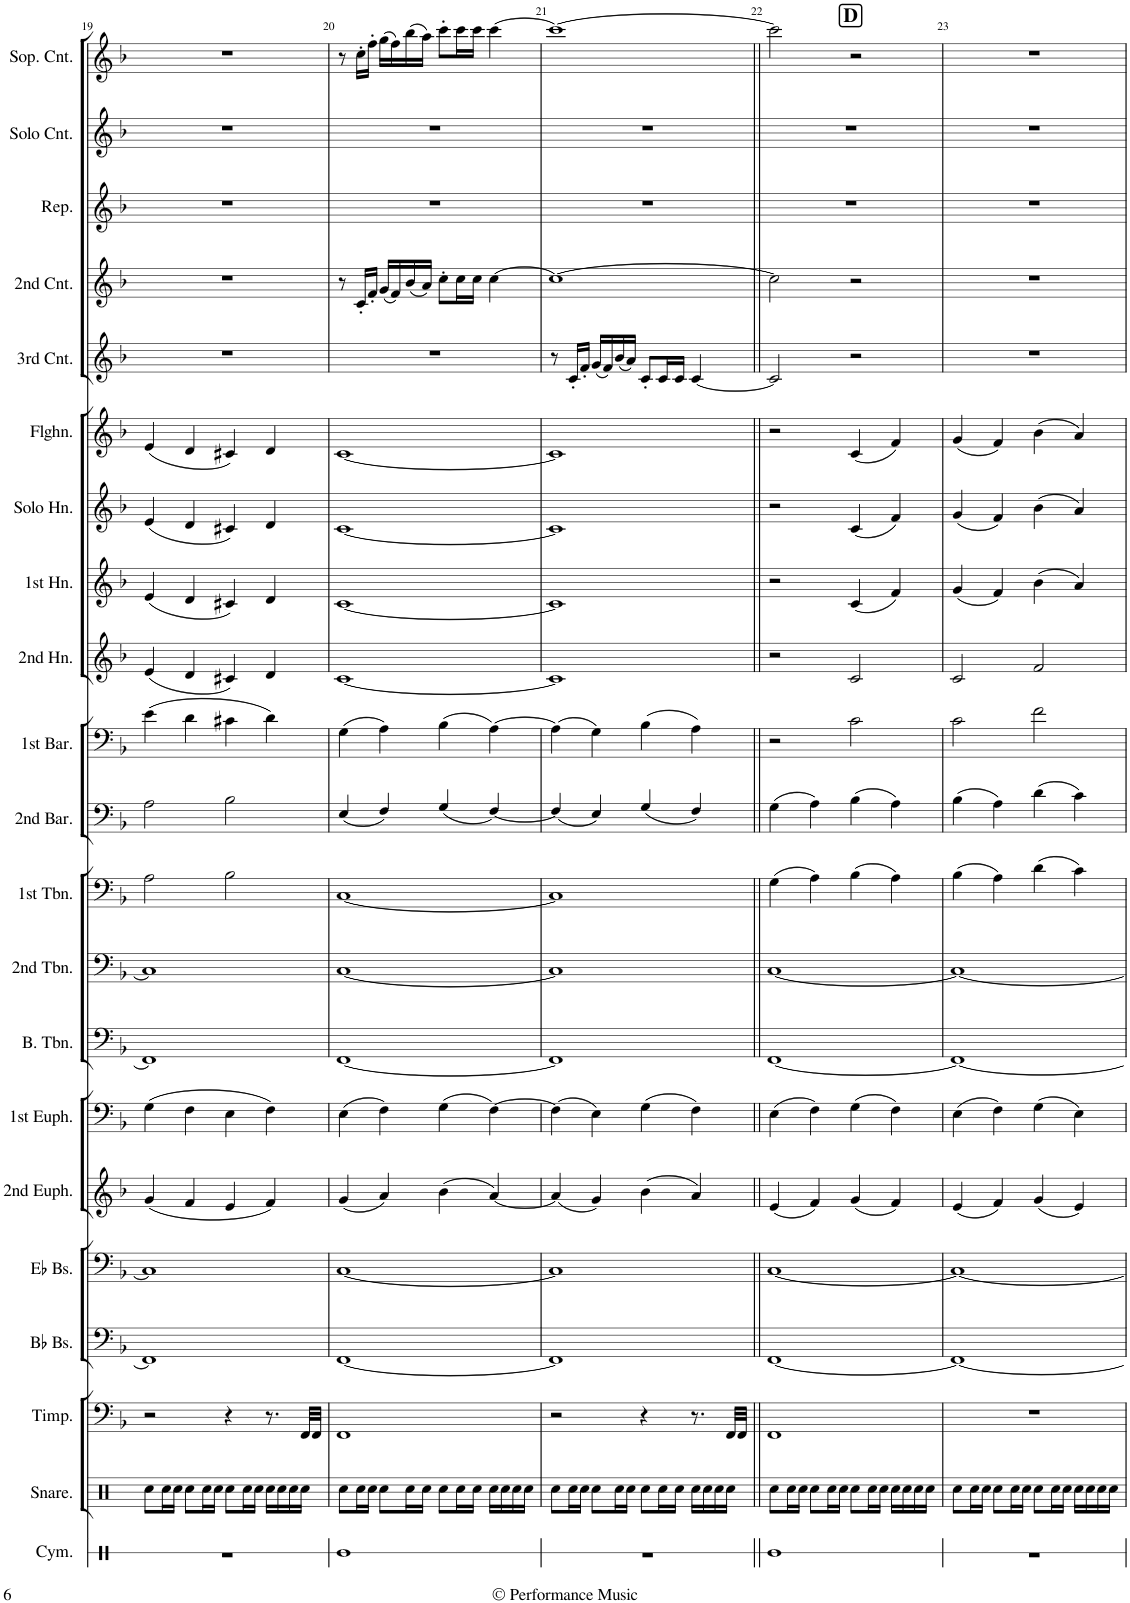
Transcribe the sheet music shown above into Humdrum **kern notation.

**kern	**kern	**kern	**kern	**kern	**kern	**kern	**kern	**kern	**kern	**kern	**kern	**kern	**kern	**kern	**kern	**kern	**kern	**kern	**kern	**kern
*part21	*part20	*part19	*part18	*part17	*part16	*part15	*part14	*part13	*part12	*part11	*part10	*part9	*part8	*part7	*part6	*part5	*part4	*part3	*part2	*part1
*staff21	*staff20	*staff19	*staff18	*staff17	*staff16	*staff15	*staff14	*staff13	*staff12	*staff11	*staff10	*staff9	*staff8	*staff7	*staff6	*staff5	*staff4	*staff3	*staff2	*staff1
*I"Cymbal	*I"Snare Drum	*I"Timpani	*I"Bb Bass	*I"Eb Bass	*I"2nd Euphonium	*I"1st Euphonium	*I"Bass Trombone	*I"2nd Trombone	*I"1st Trombone	*I"2nd Baritone	*I"1st Baritone	*I"2nd Horn	*I"1st Horn	*I"Solo Horn	*I"Flugelhorn	*I"3rd Cornet	*I"2nd Cornet	*I"Repiano	*I"Solo Cornet	*I"Soprano Cornet
*I'Cym.	*I'Snare.	*I'Timp.	*I'Bb Bs.	*I'Eb Bs.	*I'2nd Euph.	*I'1st Euph.	*I'B. Tbn.	*I'2nd Tbn.	*I'1st Tbn.	*I'2nd Bar.	*I'1st Bar.	*I'2nd Hn.	*I'1st Hn.	*I'Solo Hn.	*I'Flghn.	*I'3rd Cnt.	*I'2nd Cnt.	*I'Rep.	*I'Solo Cnt.	*I'Sop. Cnt.
!!LO:PB:g=z
*clefX	*clefX	*clefF4	*clefF4	*clefF4	*clefG2	*clefF4	*clefF4	*clefF4	*clefF4	*clefF4	*clefF4	*clefG2	*clefG2	*clefG2	*clefG2	*clefG2	*clefG2	*clefG2	*clefG2	*clefG2
*	*	*	*	*	*	*	*	*	*	*ITrd4c7	*ITrd4c7	*ITrd4c7	*ITrd4c7	*ITrd4c7	*ITrd1c2	*ITrd1c2	*ITrd1c2	*ITrd1c2	*ITrd1c2	*ITrd1c2
*k[]	*k[]	*k[b-]	*k[b-]	*k[b-]	*k[b-]	*k[b-]	*k[b-]	*k[b-]	*k[b-]	*k[b-]	*k[b-]	*k[b-]	*k[b-]	*k[b-]	*k[b-]	*k[b-]	*k[b-]	*k[b-]	*k[b-]	*k[b-]
*M4/4	*M4/4	*M4/4	*M4/4	*M4/4	*M4/4	*M4/4	*M4/4	*M4/4	*M4/4	*M4/4	*M4/4	*M4/4	*M4/4	*M4/4	*M4/4	*M4/4	*M4/4	*M4/4	*M4/4	*M4/4
=19	=19	=19	=19	=19	=19	=19	=19	=19	=19	=19	=19	=19	=19	=19	=19	=19	=19	=19	=19	=19
1r	8Rcc\L	2r	1FF]	1C]	(4g/	(4G\	1FF]	1C]	2A\	2A\	(4e\	(4e/	(4e/	(4e/	(4e/	1r	1r	1r	1r	1r
.	16Rcc\L	.	.	.	.	.	.	.	.	.	.	.	.	.	.	.	.	.	.	.
.	16Rcc\JJ	.	.	.	.	.	.	.	.	.	.	.	.	.	.	.	.	.	.	.
.	8Rcc\L	.	.	.	4f/	4F\	.	.	.	.	4d\	4d/	4d/	4d/	4d/	.	.	.	.	.
.	16Rcc\L	.	.	.	.	.	.	.	.	.	.	.	.	.	.	.	.	.	.	.
.	16Rcc\JJ	.	.	.	.	.	.	.	.	.	.	.	.	.	.	.	.	.	.	.
.	8Rcc\L	4r	.	.	4e/	4E\	.	.	2B-\	2B-\	4c#X\	4c#X/)	4c#X/)	4c#X/)	4c#X/)	.	.	.	.	.
.	16Rcc\L	.	.	.	.	.	.	.	.	.	.	.	.	.	.	.	.	.	.	.
.	16Rcc\JJ	.	.	.	.	.	.	.	.	.	.	.	.	.	.	.	.	.	.	.
.	16Rcc\LL	8.r	.	.	4f/)	4F\)	.	.	.	.	4d\)	4d/	4d/	4d/	4d/	.	.	.	.	.
.	16Rcc\	.	.	.	.	.	.	.	.	.	.	.	.	.	.	.	.	.	.	.
.	16Rcc\	.	.	.	.	.	.	.	.	.	.	.	.	.	.	.	.	.	.	.
.	16Rcc\JJ	32FF/LLL	.	.	.	.	.	.	.	.	.	.	.	.	.	.	.	.	.	.
.	.	32FF/JJJ	.	.	.	.	.	.	.	.	.	.	.	.	.	.	.	.	.	.
=20	=20	=20	=20	=20	=20	=20	=20	=20	=20	=20	=20	=20	=20	=20	=20	=20	=20	=20	=20	=20
*	*	*	*	*	*	*	*	*	*	*^	*	*	*	*	*	*	*	*	*	*
1Re	8Rcc\L	1FF	[1FF	[1C	(4g/	(4E\	[1FF	[1C	[1C	4ryy	(<4E/	(4G\	[1c	[1c	[1c	[1c	1r	8r	1r	1r	8r
.	16Rcc\L	.	.	.	.	.	.	.	.	.	.	.	.	.	.	.	.	16c'/LL	.	.	16cc'\LL
.	16Rcc\JJ	.	.	.	.	.	.	.	.	.	.	.	.	.	.	.	.	16f'/JJ	.	.	16ff'\JJ
.	8Rcc\L	.	.	.	4a/)	4F\)	.	.	.	4ryy	4F/)	4A\)	.	.	.	.	.	(16g/LL	.	.	(16gg\LL
.	.	.	.	.	.	.	.	.	.	.	.	.	.	.	.	.	.	16f/)	.	.	16ff\)
.	16Rcc\L	.	.	.	.	.	.	.	.	.	.	.	.	.	.	.	.	(16b-/	.	.	(16bb-\
.	16Rcc\JJ	.	.	.	.	.	.	.	.	.	.	.	.	.	.	.	.	16a/JJ)	.	.	16aa\JJ)
.	8Rcc\L	.	.	.	(4b-\	(4G\	.	.	.	4ryy	(<4G/	(4B-\	.	.	.	.	.	8cc'\L	.	.	8ccc'\L
.	16Rcc\L	.	.	.	.	.	.	.	.	.	.	.	.	.	.	.	.	16cc\L	.	.	16ccc\L
.	16Rcc\JJ	.	.	.	.	.	.	.	.	.	.	.	.	.	.	.	.	16cc\JJ	.	.	16ccc\JJ
.	16Rcc\LL	.	.	.	[4a/)	[4F\)	.	.	.	4ryy	[<4F/)	[4A\)	.	.	.	.	.	[4cc\	.	.	[4ccc\
.	16Rcc\	.	.	.	.	.	.	.	.	.	.	.	.	.	.	.	.	.	.	.	.
.	16Rcc\	.	.	.	.	.	.	.	.	.	.	.	.	.	.	.	.	.	.	.	.
.	16Rcc\JJ	.	.	.	.	.	.	.	.	.	.	.	.	.	.	.	.	.	.	.	.
=21	=21	=21	=21	=21	=21	=21	=21	=21	=21	=21	=21	=21	=21	=21	=21	=21	=21	=21	=21	=21	=21
1r	8Rcc\L	2r	1FF]	1C]	(4a/]	(4F\]	1FF]	1C]	1C]	4ryy	(<4F/]	(4A\]	1c]	1c]	1c]	1c]	8r	1cc_	1r	1r	1ccc_
.	16Rcc\L	.	.	.	.	.	.	.	.	.	.	.	.	.	.	.	16c'/LL	.	.	.	.
.	16Rcc\JJ	.	.	.	.	.	.	.	.	.	.	.	.	.	.	.	16f'/JJ	.	.	.	.
.	8Rcc\L	.	.	.	4g/)	4E\)	.	.	.	4ryy	4E/)	4G\)	.	.	.	.	(16g/LL	.	.	.	.
.	.	.	.	.	.	.	.	.	.	.	.	.	.	.	.	.	16f/)	.	.	.	.
.	16Rcc\L	.	.	.	.	.	.	.	.	.	.	.	.	.	.	.	(16b-/	.	.	.	.
.	16Rcc\JJ	.	.	.	.	.	.	.	.	.	.	.	.	.	.	.	16a/JJ)	.	.	.	.
.	8Rcc\L	4r	.	.	(4b-\	(4G\	.	.	.	4ryy	(<4G/	(4B-\	.	.	.	.	8c'/L	.	.	.	.
.	16Rcc\L	.	.	.	.	.	.	.	.	.	.	.	.	.	.	.	16c/L	.	.	.	.
.	16Rcc\JJ	.	.	.	.	.	.	.	.	.	.	.	.	.	.	.	16c/JJ	.	.	.	.
.	16Rcc\LL	8.r	.	.	4a/)	4F\)	.	.	.	4ryy	4F/)	4A\)	.	.	.	.	[4c/	.	.	.	.
.	16Rcc\	.	.	.	.	.	.	.	.	.	.	.	.	.	.	.	.	.	.	.	.
.	16Rcc\	.	.	.	.	.	.	.	.	.	.	.	.	.	.	.	.	.	.	.	.
.	16Rcc\JJ	32FF/LLL	.	.	.	.	.	.	.	.	.	.	.	.	.	.	.	.	.	.	.
.	.	32FF/JJJ	.	.	.	.	.	.	.	.	.	.	.	.	.	.	.	.	.	.	.
*	*	*	*	*	*	*	*	*	*	*v	*v	*	*	*	*	*	*	*	*	*	*
!!LO:REH:place=s1:a:B:cj:fs=14:t=D:qo=2
=22||	=22||	=22||	=22||	=22||	=22||	=22||	=22||	=22||	=22||	=22||	=22||	=22||	=22||	=22||	=22||	=22||	=22||	=22||	=22||	=22||
1Re	8Rcc\L	1FF	[1FF	[1C	(4e/	(4E\	[1FF	[1C	(4G\	(4G\	2r	2r	2r	2r	2r	2c/]	2cc\]	1r	1r	2ccc\]
.	16Rcc\L	.	.	.	.	.	.	.	.	.	.	.	.	.	.	.	.	.	.	.
.	16Rcc\JJ	.	.	.	.	.	.	.	.	.	.	.	.	.	.	.	.	.	.	.
.	8Rcc\L	.	.	.	4f/)	4F\)	.	.	4A\)	4A\)	.	.	.	.	.	.	.	.	.	.
.	16Rcc\L	.	.	.	.	.	.	.	.	.	.	.	.	.	.	.	.	.	.	.
.	16Rcc\JJ	.	.	.	.	.	.	.	.	.	.	.	.	.	.	.	.	.	.	.
.	8Rcc\L	.	.	.	(4g/	(4G\	.	.	(4B-\	(4B-\	2c\	2c/	(4c/	(4c/	(4c/	2r	2r	.	.	2r
.	16Rcc\L	.	.	.	.	.	.	.	.	.	.	.	.	.	.	.	.	.	.	.
.	16Rcc\JJ	.	.	.	.	.	.	.	.	.	.	.	.	.	.	.	.	.	.	.
.	16Rcc\LL	.	.	.	4f/)	4F\)	.	.	4A\)	4A\)	.	.	4f/)	4f/)	4f/)	.	.	.	.	.
.	16Rcc\	.	.	.	.	.	.	.	.	.	.	.	.	.	.	.	.	.	.	.
.	16Rcc\	.	.	.	.	.	.	.	.	.	.	.	.	.	.	.	.	.	.	.
.	16Rcc\JJ	.	.	.	.	.	.	.	.	.	.	.	.	.	.	.	.	.	.	.
=23	=23	=23	=23	=23	=23	=23	=23	=23	=23	=23	=23	=23	=23	=23	=23	=23	=23	=23	=23	=23
1r	8Rcc\L	1r	1FF_	1C_	(4e/	(4E\	1FF_	1C_	(4B-\	(4B-\	2c\	2c/	(4g/	(4g/	(4g/	1r	1r	1r	1r	1r
.	16Rcc\L	.	.	.	.	.	.	.	.	.	.	.	.	.	.	.	.	.	.	.
.	16Rcc\JJ	.	.	.	.	.	.	.	.	.	.	.	.	.	.	.	.	.	.	.
.	8Rcc\L	.	.	.	4f/)	4F\)	.	.	4A\)	4A\)	.	.	4f/)	4f/)	4f/)	.	.	.	.	.
.	16Rcc\L	.	.	.	.	.	.	.	.	.	.	.	.	.	.	.	.	.	.	.
.	16Rcc\JJ	.	.	.	.	.	.	.	.	.	.	.	.	.	.	.	.	.	.	.
.	8Rcc\L	.	.	.	(4g/	(4G\	.	.	(4d\	(4d\	2f\	2f/	(4b-\	(4b-\	(4b-\	.	.	.	.	.
.	16Rcc\L	.	.	.	.	.	.	.	.	.	.	.	.	.	.	.	.	.	.	.
.	16Rcc\JJ	.	.	.	.	.	.	.	.	.	.	.	.	.	.	.	.	.	.	.
.	16Rcc\LL	.	.	.	4e/)	4E\)	.	.	4c\)	4c\)	.	.	4a/)	4a/)	4a/)	.	.	.	.	.
.	16Rcc\	.	.	.	.	.	.	.	.	.	.	.	.	.	.	.	.	.	.	.
.	16Rcc\	.	.	.	.	.	.	.	.	.	.	.	.	.	.	.	.	.	.	.
.	16Rcc\JJ	.	.	.	.	.	.	.	.	.	.	.	.	.	.	.	.	.	.	.
=	=	=	=	=	=	=	=	=	=	=	=	=	=	=	=	=	=	=	=	=
*-	*-	*-	*-	*-	*-	*-	*-	*-	*-	*-	*-	*-	*-	*-	*-	*-	*-	*-	*-	*-
